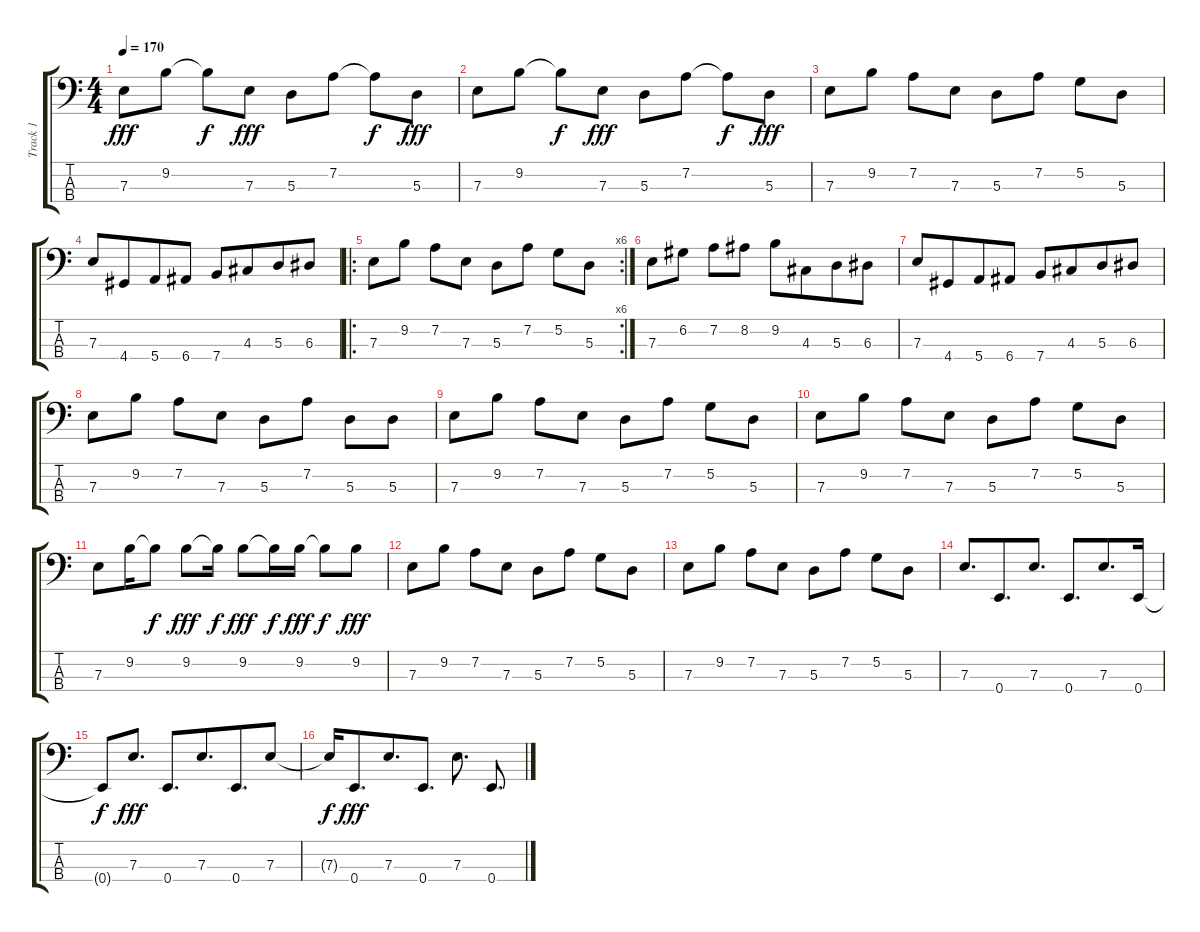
\track ("Track 1" "Track 1") {mute instrument electricbassfinger}
\staff {score tabs}
\tuning (G2 D2 A1 E1) {hide}
\ts (4 4)
\tempo 170
\clef f4
\ks c
7.3.8{dy fff} 9.2.8 9.2{t}.8{dy f} 7.3.8{dy fff} 5.3.8 7.2.8 7.2{t}.8{dy f} 5.3.8{dy fff} |
7.3.8 9.2.8 9.2{t}.8{dy f} 7.3.8{dy fff} 5.3.8 7.2.8 7.2{t}.8{dy f} 5.3.8{dy fff} |
7.3.8 9.2.8 7.2.8 7.3.8 5.3.8 7.2.8 5.2.8 5.3.8 |
7.3.8{beam merge} 4.4.8{beam merge} 5.4.8{beam merge} 6.4.8 7.4.8{beam merge} 4.3.8{beam merge} 5.3.8 6.3.8 |
\ro
\rc 6
7.3.8 9.2.8 7.2.8 7.3.8 5.3.8 7.2.8 5.2.8 5.3.8 |
7.3.8 6.2.8 7.2.8 8.2.8 9.2.8 4.3.8{beam merge} 5.3.8{beam merge} 6.3.8 |
7.3.8{beam merge} 4.4.8{beam merge} 5.4.8{beam merge} 6.4.8 7.4.8{beam merge} 4.3.8{beam merge} 5.3.8 6.3.8 |
7.3.8 9.2.8 7.2.8 7.3.8 5.3.8 7.2.8 5.3.8 5.3.8 |
7.3.8 9.2.8 7.2.8 7.3.8 5.3.8 7.2.8 5.2.8 5.3.8 |
7.3.8 9.2.8 7.2.8 7.3.8 5.3.8 7.2.8 5.2.8 5.3.8 |
7.3.8{beam merge} 9.2.16{beam merge} 9.2{t}.8{dy f} 9.2.8{dy fff} 9.2{t}.16{dy f} 9.2.8{dy fff} 9.2{t}.16{dy f beam merge} 9.2.16{dy fff} 9.2{t}.8{dy f beam merge} 9.2.8{dy fff} |
7.3.8 9.2.8 7.2.8 7.3.8 5.3.8 7.2.8 5.2.8 5.3.8 |
7.3.8 9.2.8 7.2.8 7.3.8 5.3.8 7.2.8 5.2.8 5.3.8 |
7.3.8{d} 0.4.8{d beam merge} 7.3.8{d} 0.4.8{d beam merge} 7.3.8{d beam merge} 0.4.16 |
0.4{t}.8{dy f} 7.3.8{d dy fff} 0.4.8{d beam merge} 7.3.8{d} 0.4.8{d beam merge} 7.3.8 |
7.3{t}.16{dy f} 0.4.8{d dy fff beam merge} 7.3.8{d beam merge} 0.4.8{d} 7.3.8{d} 0.4.8{d}
